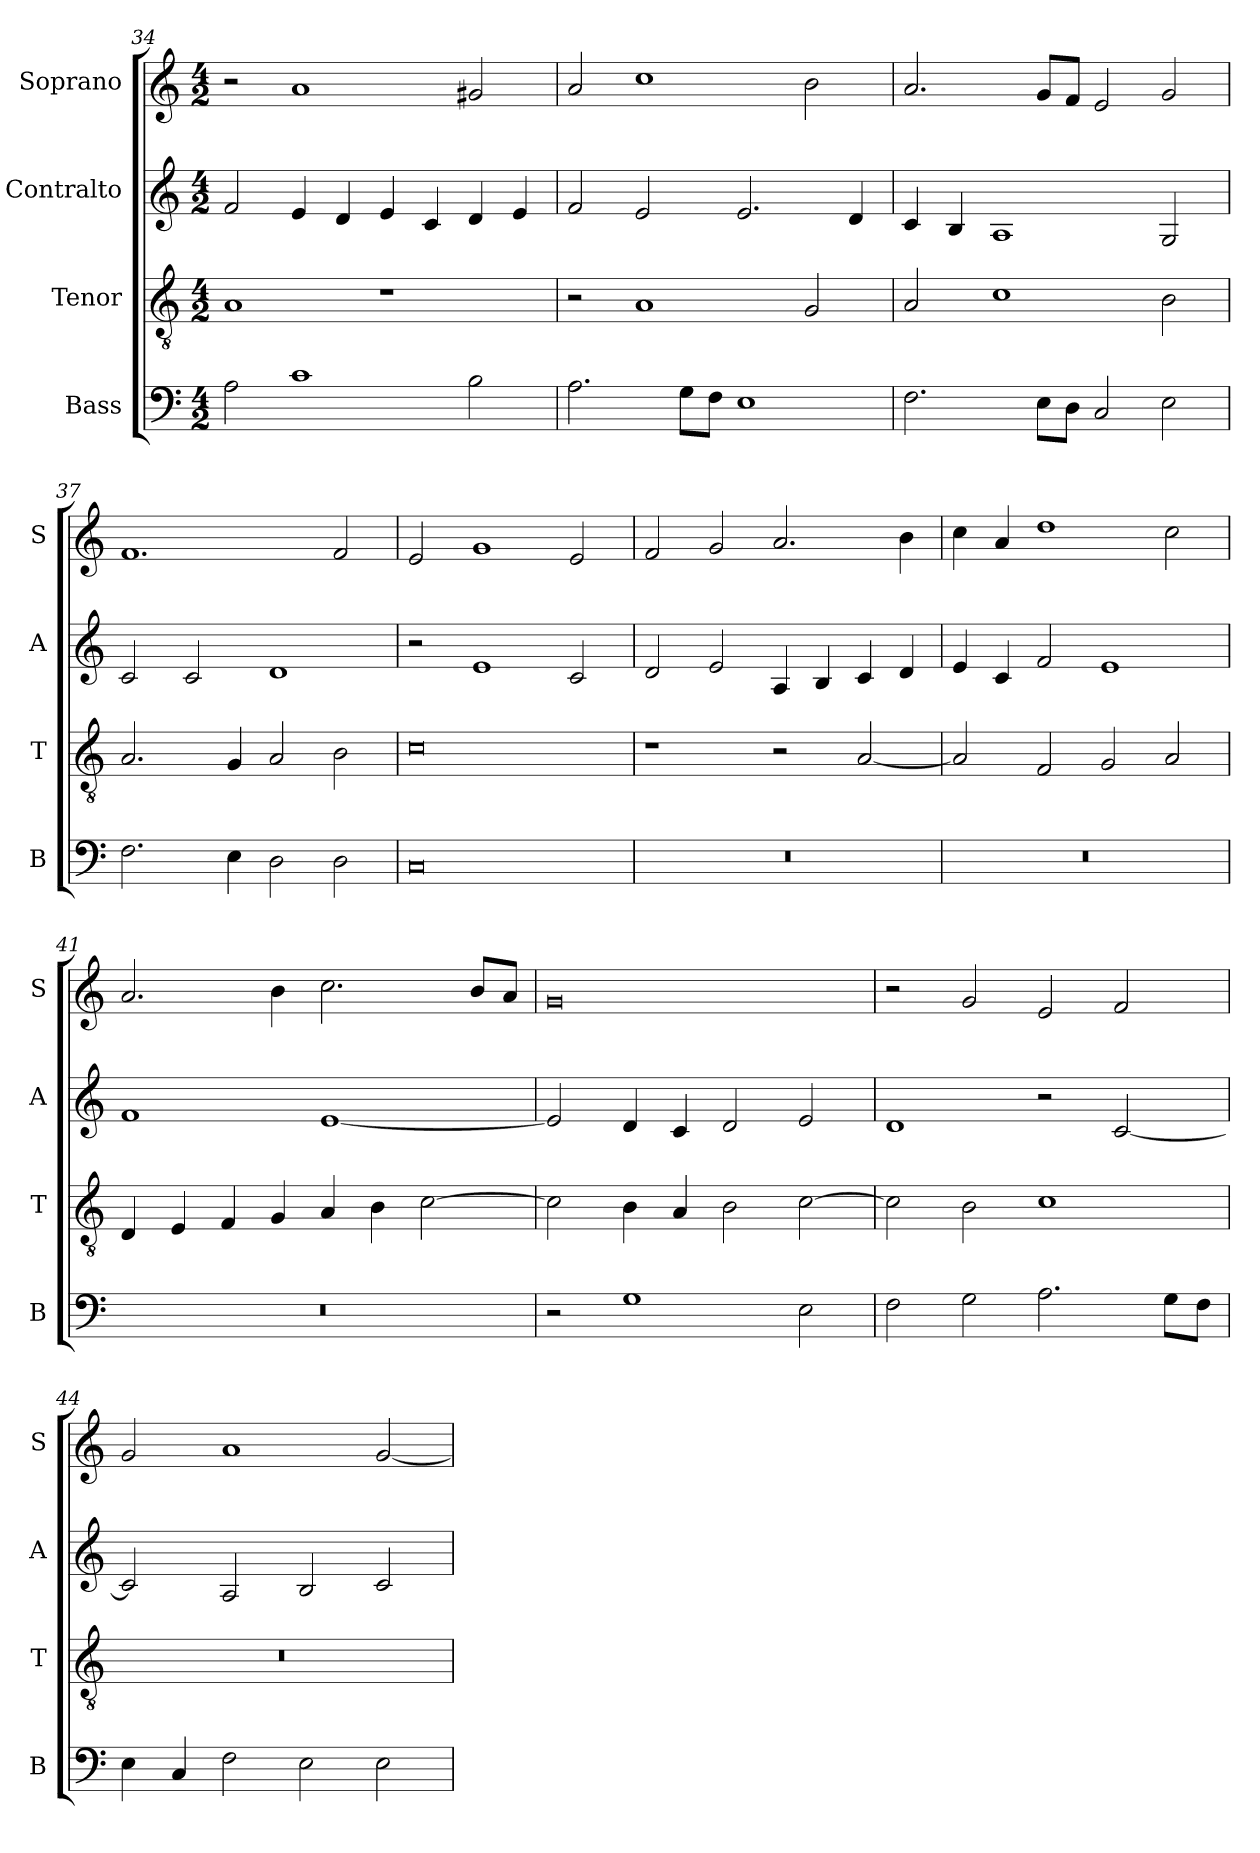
**kern	**kern	**kern	**kern
*part4	*part3	*part2	*part1
*staff4	*staff3	*staff2	*staff1
*I"Bass	*I"Tenor	*I"Contralto	*I"Soprano
*I'B	*I'T	*I'A	*I'S
*clefF4	*clefGv2	*clefG2	*clefG2
*k[]	*k[]	*k[]	*k[]
*E:phr	*E:phr	*E:phr	*E:phr
*M4/2	*M4/2	*M4/2	*M4/2
=34	=34	=34	=34
2A	1A	2f	2r
1c	.	4e	1a
.	.	4d	.
.	1r	4e	.
.	.	4c	.
2B	.	4d	2g#X
.	.	4e	.
=35	=35	=35	=35
2.A	2r	2f	2a
.	1A	2e	1cc
8G\L	.	.	.
8F\J	.	.	.
1E	.	2.e	.
.	2G	.	2b
.	.	4d	.
=36	=36	=36	=36
2.F	2A	4c	2.a
.	.	4B	.
.	1c	1A	.
8E\L	.	.	8g/L
8D\J	.	.	8f/J
2C	.	.	2e
2E	2B	2G	2g
=37	=37	=37	=37
2.F	2.A	2c	1.f
.	.	2c	.
4E	4G	.	.
2D	2A	1d	.
2D	2B	.	2f
=38	=38	=38	=38
0C	0c	2r	2e
.	.	1e	1g
.	.	2c	2e
=39	=39	=39	=39
0r	1r	2d	2f
.	.	2e	2g
.	2r	4A	2.a
.	.	4B	.
.	[2A	4c	.
.	.	4d	4b
=40	=40	=40	=40
0r	2A]	4e	4cc
.	.	4c	4a
.	2F	2f	1dd
.	2G	1e	.
.	2A	.	2cc
=41	=41	=41	=41
0r	4D	1f	2.a
.	4E	.	.
.	4F	.	.
.	4G	.	4b
.	4A	[1e	2.cc
.	4B	.	.
.	[2c	.	.
.	.	.	8b/L
.	.	.	8a/J
=42	=42	=42	=42
2r	2c]	2e]	0g
1G	4B	4d	.
.	4A	4c	.
.	2B	2d	.
2E	[2c	2e	.
=43	=43	=43	=43
2F	2c]	1d	2r
2G	2B	.	2g
2.A	1c	2r	2e
.	.	[2c	2f
8G\L	.	.	.
8F\J	.	.	.
=44	=44	=44	=44
4E	0r	2c]	2g
4C	.	.	.
2F	.	2A	1a
2E	.	2B	.
2E	.	2c	[2g
=	=	=	=
*-	*-	*-	*-
